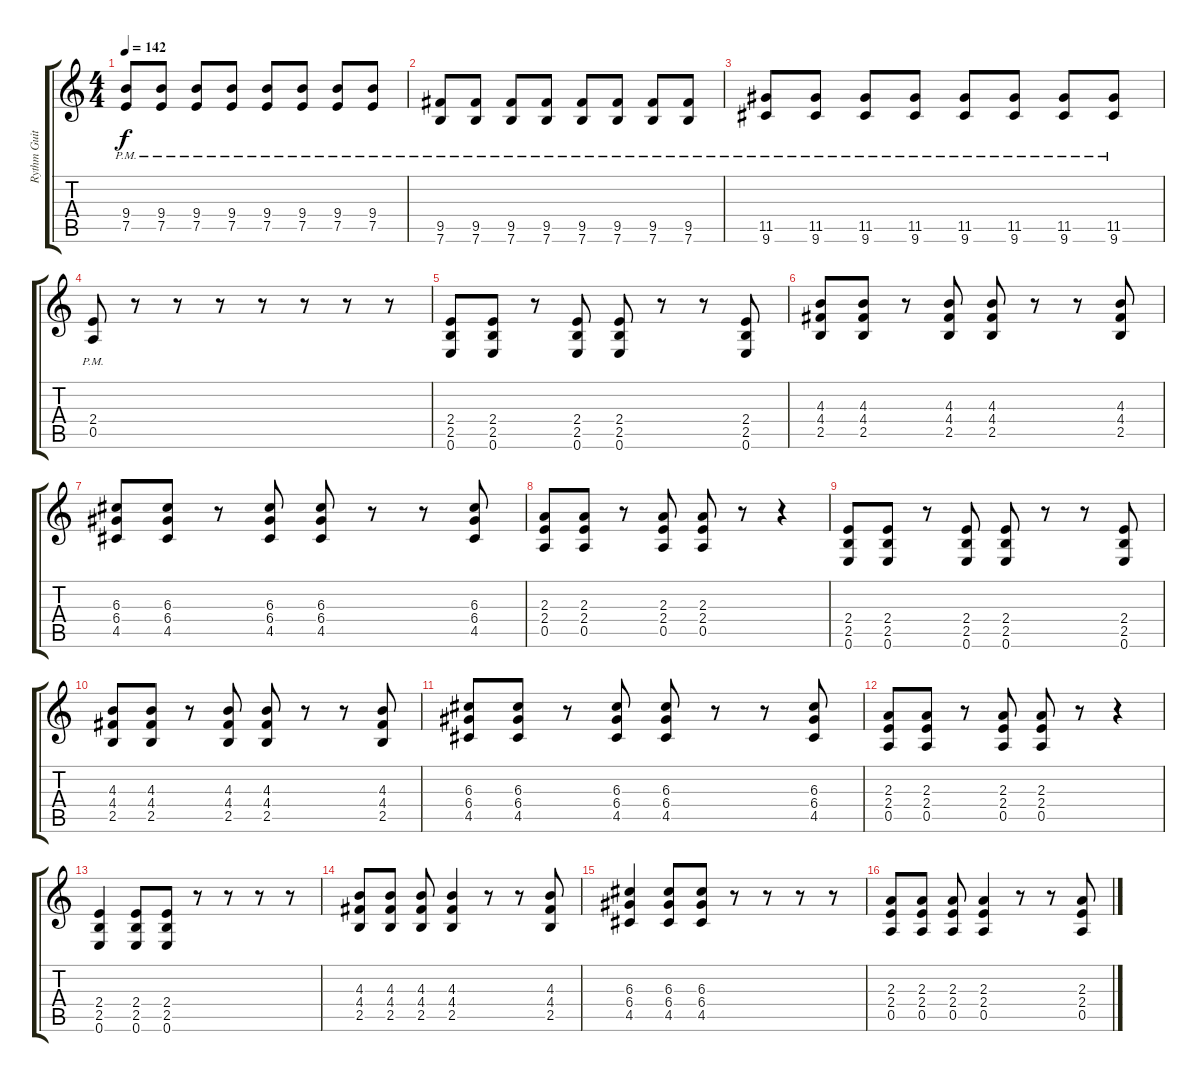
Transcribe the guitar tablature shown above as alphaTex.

\track ("Rythm Guitar" "Rythm Guit") {instrument distortionguitar}
\staff {score tabs}
\tuning (E4 B3 G3 D3 A2 E2) {hide}
\ts (4 4)
\tempo 142
\clef g2
\ks c
(9.4{pm} 7.5{pm}).8{dy f} (9.4{pm} 7.5{pm}).8 (9.4{pm} 7.5{pm}).8 (9.4{pm} 7.5{pm}).8 (9.4{pm} 7.5{pm}).8 (9.4{pm} 7.5{pm}).8 (9.4{pm} 7.5{pm}).8 (9.4{pm} 7.5{pm}).8 |
(9.5{pm} 7.6{pm}).8 (9.5{pm} 7.6{pm}).8 (9.5{pm} 7.6{pm}).8 (9.5{pm} 7.6{pm}).8 (9.5{pm} 7.6{pm}).8 (9.5{pm} 7.6{pm}).8 (9.5{pm} 7.6{pm}).8 (9.5{pm} 7.6{pm}).8 |
(11.5{pm} 9.6{pm}).8 (11.5{pm} 9.6{pm}).8 (11.5{pm} 9.6{pm}).8 (11.5{pm} 9.6{pm}).8 (11.5{pm} 9.6{pm}).8 (11.5{pm} 9.6{pm}).8 (11.5{pm} 9.6{pm}).8 (11.5{pm} 9.6{pm}).8 |
(2.4{pm} 0.5{pm}).8 r.8 r.8 r.8 r.8 r.8 r.8 r.8 |
(2.4 2.5 0.6).8 (2.4 2.5 0.6).8 r.8 (2.4 2.5 0.6).8 (2.4 2.5 0.6).8 r.8 r.8 (2.4 2.5 0.6).8 |
(4.3 4.4 2.5).8 (4.3 4.4 2.5).8 r.8 (4.3 4.4 2.5).8 (4.3 4.4 2.5).8 r.8 r.8 (4.3 4.4 2.5).8 |
(6.3 6.4 4.5).8 (6.3 6.4 4.5).8 r.8 (6.3 6.4 4.5).8 (6.3 6.4 4.5).8 r.8 r.8 (6.3 6.4 4.5).8 |
(2.3 2.4 0.5).8 (2.3 2.4 0.5).8 r.8 (2.3 2.4 0.5).8 (2.3 2.4 0.5).8 r.8 r.4 |
(2.4 2.5 0.6).8 (2.4 2.5 0.6).8 r.8 (2.4 2.5 0.6).8 (2.4 2.5 0.6).8 r.8 r.8 (2.4 2.5 0.6).8 |
(4.3 4.4 2.5).8 (4.3 4.4 2.5).8 r.8 (4.3 4.4 2.5).8 (4.3 4.4 2.5).8 r.8 r.8 (4.3 4.4 2.5).8 |
(6.3 6.4 4.5).8 (6.3 6.4 4.5).8 r.8 (6.3 6.4 4.5).8 (6.3 6.4 4.5).8 r.8 r.8 (6.3 6.4 4.5).8 |
(2.3 2.4 0.5).8 (2.3 2.4 0.5).8 r.8 (2.3 2.4 0.5).8 (2.3 2.4 0.5).8 r.8 r.4 |
(2.4 2.5 0.6).4 (2.4 2.5 0.6).8 (2.4 2.5 0.6).8 r.8 r.8 r.8 r.8 |
(4.3 4.4 2.5).8 (4.3 4.4 2.5).8 (4.3 4.4 2.5).8 (4.3 4.4 2.5).4 r.8 r.8 (4.3 4.4 2.5).8 |
(6.3 6.4 4.5).4 (6.3 6.4 4.5).8 (6.3 6.4 4.5).8 r.8 r.8 r.8 r.8 |
(2.3 2.4 0.5).8 (2.3 2.4 0.5).8 (2.3 2.4 0.5).8 (2.3 2.4 0.5).4 r.8 r.8 (2.3 2.4 0.5).8
